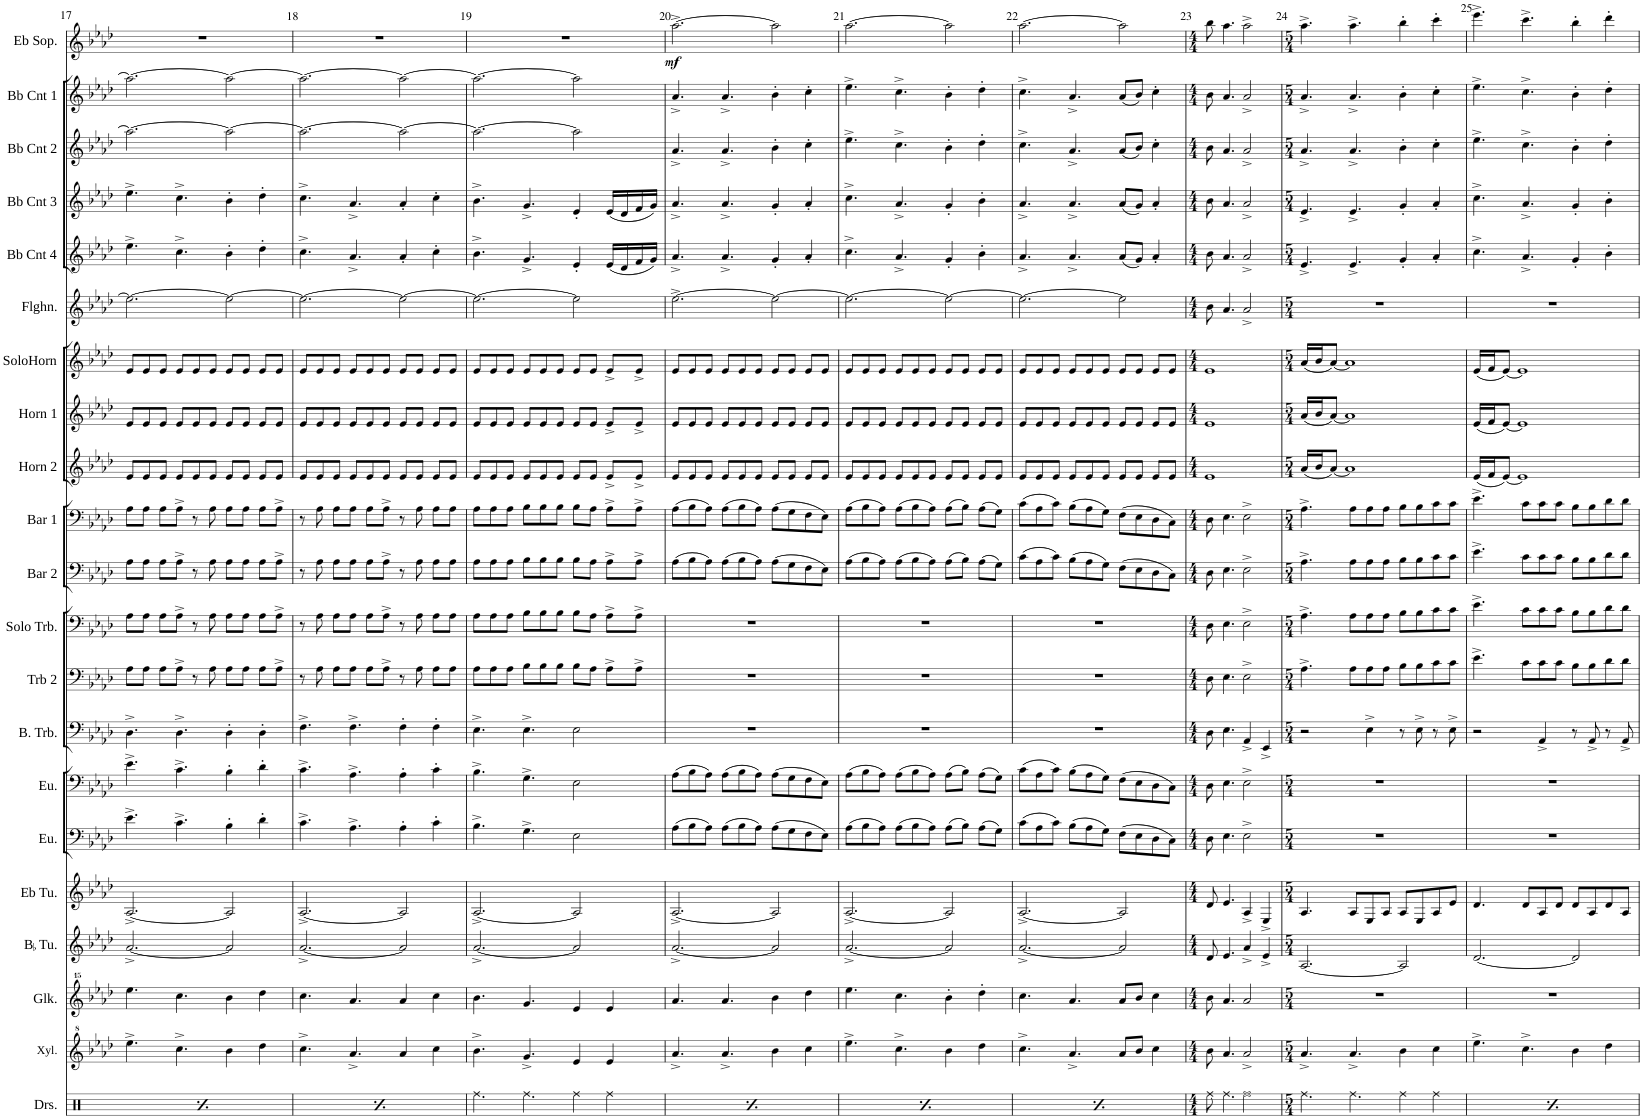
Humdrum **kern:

**kern	**dynam	**kern	**kern	**kern	**kern	**kern	**kern	**kern	**kern	**kern	**kern	**kern	**kern	**kern	**kern	**kern	**kern	**kern	**kern	**kern	**kern	**dynam
*part21	*part21	*part20	*part19	*part18	*part17	*part16	*part15	*part14	*part13	*part12	*part11	*part10	*part9	*part8	*part7	*part6	*part5	*part4	*part3	*part2	*part1	*part1
*staff21	*staff21	*staff20	*staff19	*staff18	*staff17	*staff16	*staff15	*staff14	*staff13	*staff12	*staff11	*staff10	*staff9	*staff8	*staff7	*staff6	*staff5	*staff4	*staff3	*staff2	*staff1	*staff1
*I"Drumset	*	*I"Xylophone	*I"Glockenspiel	*I"BaccidentalFlat Tuba	*I"Eb Tuba	*I"Euphonium	*I"Euphonium	*I"Bass Trombone	*I"Trombone 2	*I"Solo Trombone	*I"Baritone 2	*I"Baritone 1	*I"Horn 2	*I"Horn 1	*I"Solo Horn	*I"Flugelhorn	*I"Bb Cornet 4	*I"Bb Cornet 3	*I"Bb Cornet 2	*I"Bb Cornet 1	*I"Eb Soprano	*
*I'Drs.	*	*I'Xyl.	*I'Glk.	*I'BaccidentalFlat Tu.	*I'Eb Tu.	*I'Eu.	*I'Eu.	*I'B. Trb.	*I'Trb 2	*I'Solo Trb.	*I'Bar 2	*I'Bar 1	*I'Horn 2	*I'Horn 1	*I'SoloHorn	*I'Flghn.	*I'Bb Cnt 4	*I'Bb Cnt 3	*I'Bb Cnt 2	*I'Bb Cnt 1	*I'Eb Sop.	*
!!LO:PB:g=z
*clefX	*	*clefG^2	*clefG^^2	*clefG2	*clefG2	*clefF4	*clefF4	*clefF4	*clefF4	*clefF4	*clefF4	*clefF4	*clefG2	*clefG2	*clefG2	*clefG2	*clefG2	*clefG2	*clefG2	*clefG2	*clefG2	*
*	*	*	*	*	*	*	*	*	*	*	*ITrd4c7	*	*	*ITrd5c9	*ITrd1c2	*ITrd1c2	*ITrd1c2	*ITrd1c2	*ITrd1c2	*ITrd1c2	*ITrd1c2	*
*k[]	*	*k[b-e-a-d-]	*k[b-e-a-d-]	*k[b-e-a-d-]	*k[b-e-a-d-]	*k[b-e-a-d-]	*k[b-e-a-d-]	*k[b-e-a-d-]	*k[b-e-a-d-]	*k[b-e-a-d-]	*k[b-e-a-d-]	*k[b-e-a-d-]	*k[b-e-a-d-]	*k[b-e-a-d-]	*k[b-e-a-d-]	*k[b-e-a-d-]	*k[b-e-a-d-]	*k[b-e-a-d-]	*k[b-e-a-d-]	*k[b-e-a-d-]	*k[b-e-a-d-]	*
*M5/4	*	*M5/4	*M5/4	*M5/4	*M5/4	*M5/4	*M5/4	*M5/4	*M5/4	*M5/4	*M5/4	*M5/4	*M5/4	*M5/4	*M5/4	*M5/4	*M5/4	*M5/4	*M5/4	*M5/4	*M5/4	*
=17	=17	=17	=17	=17	=17	=17	=17	=17	=17	=17	=17	=17	=17	=17	=17	=17	=17	=17	=17	=17	=17	=17
!	!LO:DY:b	!	!	!	!	!	!	!	!	!	!	!	!	!	!	!	!	!	!	!	!	!
4.Rff\	mf	4.eee-^\	4.eeee-\	[2.a-^/	[2.A-^/	4.e-^\	4.e-^\	4.D-^\	8A-\L	8A-\L	8A-\L	8A-\L	8e-/L	8e-/L	8e-/L	2.ee-\_	4.ee-^\	4.ee-^\	2.aa-\_	2.aa-\_	4%5r	.
.	.	.	.	.	.	.	.	.	8A-\J	8A-\J	8A-\J	8A-\J	8e-/	8e-/	8e-/	.	.	.	.	.	.	.
.	.	.	.	.	.	.	.	.	8A-\L	8A-\L	8A-\L	8A-\L	8e-/J	8e-/J	8e-/J	.	.	.	.	.	.	.
4.Rff\	.	4.ccc^\	4.cccc\	.	.	4.c^\	4.c^\	4.D-^\	8A-^\J	8A-^\J	8A-^\J	8A-^\J	8e-/L	8e-/L	8e-/L	.	4.cc^\	4.cc^\	.	.	.	.
.	.	.	.	.	.	.	.	.	8r	8r	8r	8r	8e-/	8e-/	8e-/	.	.	.	.	.	.	.
.	.	.	.	.	.	.	.	.	8A-\	8A-\	8A-\	8A-\	8e-/J	8e-/J	8e-/J	.	.	.	.	.	.	.
4Rff\	.	4bb-\	4bbb-\	2a-/]	2A-/]	4B-'\	4B-'\	4D-'\	8A-\L	8A-\L	8A-\L	8A-\L	8e-/L	8e-/L	8e-/L	2ee-\_	4b-'\	4b-'\	2aa-\_	2aa-\_	.	.
.	.	.	.	.	.	.	.	.	8A-\J	8A-\J	8A-\J	8A-\J	8e-/J	8e-/J	8e-/J	.	.	.	.	.	.	.
4Rff\	.	4ddd-\	4dddd-\	.	.	4d-'\	4d-'\	4D-'\	8A-\L	8A-\L	8A-\L	8A-\L	8e-/L	8e-/L	8e-/L	.	4dd-'\	4dd-'\	.	.	.	.
.	.	.	.	.	.	.	.	.	8A-^\J	8A-^\J	8A-^\J	8A-^\J	8e-/J	8e-/J	8e-/J	.	.	.	.	.	.	.
=18	=18	=18	=18	=18	=18	=18	=18	=18	=18	=18	=18	=18	=18	=18	=18	=18	=18	=18	=18	=18	=18	=18
!	!LO:DY:b	!	!	!	!	!	!	!	!	!	!	!	!	!	!	!	!	!	!	!	!	!
4.Rff\	mf	4.ccc^\	4.cccc\	[2.a-^/	[2.A-^/	4.c^\	4.c^\	4.F^\	8r	8r	8r	8r	8e-/L	8e-/L	8e-/L	2.ee-\_	4.cc^\	4.cc^\	2.aa-\_	2.aa-\_	4%5r	.
.	.	.	.	.	.	.	.	.	8A-\	8A-\	8A-\	8A-\	8e-/	8e-/	8e-/	.	.	.	.	.	.	.
.	.	.	.	.	.	.	.	.	8A-\L	8A-\L	8A-\L	8A-\L	8e-/J	8e-/J	8e-/J	.	.	.	.	.	.	.
4.Rff\	.	4.aa-^/	4.aaa-/	.	.	4.A-^\	4.A-^\	4.F^\	8A-\J	8A-\J	8A-\J	8A-\J	8e-/L	8e-/L	8e-/L	.	4.a-^/	4.a-^/	.	.	.	.
.	.	.	.	.	.	.	.	.	8A-\L	8A-\L	8A-\L	8A-\L	8e-/	8e-/	8e-/	.	.	.	.	.	.	.
.	.	.	.	.	.	.	.	.	8A-^\J	8A-^\J	8A-^\J	8A-^\J	8e-/J	8e-/J	8e-/J	.	.	.	.	.	.	.
4Rff\	.	4aa-/	4aaa-/	2a-/]	2A-/]	4A-'\	4A-'\	4F'\	8r	8r	8r	8r	8e-/L	8e-/L	8e-/L	2ee-\_	4a-'/	4a-'/	2aa-\_	2aa-\_	.	.
.	.	.	.	.	.	.	.	.	8A-\	8A-\	8A-\	8A-\	8e-/J	8e-/J	8e-/J	.	.	.	.	.	.	.
4Rff\	.	4ccc\	4cccc\	.	.	4c'\	4c'\	4F'\	8A-\L	8A-\L	8A-\L	8A-\L	8e-/L	8e-/L	8e-/L	.	4cc'\	4cc'\	.	.	.	.
.	.	.	.	.	.	.	.	.	8A-\J	8A-\J	8A-\J	8A-\J	8e-/J	8e-/J	8e-/J	.	.	.	.	.	.	.
=19	=19	=19	=19	=19	=19	=19	=19	=19	=19	=19	=19	=19	=19	=19	=19	=19	=19	=19	=19	=19	=19	=19
4.Rff\	.	4.bb-^\	4.bbb-\	[2.a-^/	[2.A-^/	4.B-^\	4.B-^\	4.E-^\	8A-\L	8A-\L	8A-\L	8A-\L	8e-/L	8e-/L	8e-/L	2.ee-\_	4.b-^\	4.b-^\	2.aa-\_	2.aa-\_	4%5r	.
.	.	.	.	.	.	.	.	.	8A-\	8A-\	8A-\	8A-\	8e-/	8e-/	8e-/	.	.	.	.	.	.	.
.	.	.	.	.	.	.	.	.	8A-\J	8A-\J	8A-\J	8A-\J	8e-/J	8e-/J	8e-/J	.	.	.	.	.	.	.
4.Rff\	.	4.gg^/	4.ggg/	.	.	4.G^\	4.G^\	4.E-^\	8B-\L	8B-\L	8B-\L	8B-\L	8e-/L	8e-/L	8e-/L	.	4.g^/	4.g^/	.	.	.	.
.	.	.	.	.	.	.	.	.	8B-\	8B-\	8B-\	8B-\	8e-/	8e-/	8e-/	.	.	.	.	.	.	.
.	.	.	.	.	.	.	.	.	8B-\J	8B-\J	8B-\J	8B-\J	8e-/J	8e-/J	8e-/J	.	.	.	.	.	.	.
4Rff\	.	4ee-/	4eee-/	2a-/]	2A-/]	2E-\	2E-\	2E-\	8B-\L	8B-\L	8B-\L	8B-\L	8e-/L	8e-/L	8e-/L	2ee-\]	4e-'/	4e-'/	2aa-\]	2aa-\]	.	.
.	.	.	.	.	.	.	.	.	8A-\J	8A-\J	8A-\J	8A-\J	8e-/J	8e-/J	8e-/J	.	.	.	.	.	.	.
4Rff\	.	4ee-/	4eee-/	.	.	.	.	.	8A-^\L	8A-^\L	8A-^\L	8A-^\L	8e-^/L	8e-^/L	8e-^/L	.	(16e-/LL	(16e-/LL	.	.	.	.
.	.	.	.	.	.	.	.	.	.	.	.	.	.	.	.	.	16d-/	16d-/	.	.	.	.
.	.	.	.	.	.	.	.	.	8A-^\J	8A-^\J	8A-^\J	8A-^\J	8e-^/J	8e-^/J	8e-^/J	.	16f/	16f/	.	.	.	.
.	.	.	.	.	.	.	.	.	.	.	.	.	.	.	.	.	16g/JJ)	16g/JJ)	.	.	.	.
=20	=20	=20	=20	=20	=20	=20	=20	=20	=20	=20	=20	=20	=20	=20	=20	=20	=20	=20	=20	=20	=20	=20
!	!	!	!	!	!	!	!	!	!	!	!	!	!	!	!	!	!	!	!	!	!	!LO:DY:b
4.Rff\	.	4.aa-^/	4.aaa-/	[2.a-^/	[2.A-^/	(8A-\L	(8A-\L	4%5r	4%5r	4%5r	(8A-\L	(8A-\L	8e-/L	8e-/L	8e-/L	[2.ee-^\	4.a-^/	4.a-^/	4.a-^/	4.a-^/	[2.aa-^\	mf
.	.	.	.	.	.	8B-\	8B-\	.	.	.	8B-\	8B-\	8e-/	8e-/	8e-/	.	.	.	.	.	.	.
.	.	.	.	.	.	8A-\J)	8A-\J)	.	.	.	8A-\J)	8A-\J)	8e-/J	8e-/J	8e-/J	.	.	.	.	.	.	.
4.Rff\	.	4.aa-^/	4.aaa-/	.	.	(8A-\L	(8A-\L	.	.	.	(8A-\L	(8A-\L	8e-/L	8e-/L	8e-/L	.	4.a-^/	4.a-^/	4.a-^/	4.a-^/	.	.
.	.	.	.	.	.	8B-\	8B-\	.	.	.	8B-\	8B-\	8e-/	8e-/	8e-/	.	.	.	.	.	.	.
.	.	.	.	.	.	8A-\J)	8A-\J)	.	.	.	8A-\J)	8A-\J)	8e-/J	8e-/J	8e-/J	.	.	.	.	.	.	.
4Rff\	.	4bb-\	4bbb-\	2a-/]	2A-/]	(8A-\L	(8A-\L	.	.	.	(8A-\L	(8A-\L	8e-/L	8e-/L	8e-/L	2ee-\_	4g'/	4g'/	4b-'\	4b-'\	2aa-\]	.
.	.	.	.	.	.	8G\	8G\	.	.	.	8G\	8G\	8e-/J	8e-/J	8e-/J	.	.	.	.	.	.	.
4Rff\	.	4ccc\	4dddd-\	.	.	8F\	8F\	.	.	.	8F\	8F\	8e-/L	8e-/L	8e-/L	.	4a-'/	4a-'/	4cc'\	4cc'\	.	.
.	.	.	.	.	.	8E-\J)	8E-\J)	.	.	.	8E-\J)	8E-\J)	8e-/J	8e-/J	8e-/J	.	.	.	.	.	.	.
=21	=21	=21	=21	=21	=21	=21	=21	=21	=21	=21	=21	=21	=21	=21	=21	=21	=21	=21	=21	=21	=21	=21
4.Rff\	.	4.eee-^\	4.eeee-\	[2.a-^/	[2.A-^/	(8A-\L	(8A-\L	4%5r	4%5r	4%5r	(8A-\L	(8A-\L	8e-/L	8e-/L	8e-/L	2.ee-\_	4.cc^\	4.cc^\	4.ee-^\	4.ee-^\	[2.aa-\	.
.	.	.	.	.	.	8B-\	8B-\	.	.	.	8B-\	8B-\	8e-/	8e-/	8e-/	.	.	.	.	.	.	.
.	.	.	.	.	.	8A-\J)	8A-\J)	.	.	.	8A-\J)	8A-\J)	8e-/J	8e-/J	8e-/J	.	.	.	.	.	.	.
4.Rff\	.	4.ccc^\	4.cccc\	.	.	(8A-\L	(8A-\L	.	.	.	(8A-\L	(8A-\L	8e-/L	8e-/L	8e-/L	.	4.a-^/	4.a-^/	4.cc^\	4.cc^\	.	.
.	.	.	.	.	.	8B-\	8B-\	.	.	.	8B-\	8B-\	8e-/	8e-/	8e-/	.	.	.	.	.	.	.
.	.	.	.	.	.	8A-\J)	8A-\J)	.	.	.	8A-\J)	8A-\J)	8e-/J	8e-/J	8e-/J	.	.	.	.	.	.	.
4Rff\	.	4bb-\	4bbb-'\	2a-/]	2A-/]	(8A-\L	(8A-\L	.	.	.	(8A-\L	(8A-\L	8e-/L	8e-/L	8e-/L	2ee-\_	4g'/	4g'/	4b-'\	4b-'\	2aa-\]	.
.	.	.	.	.	.	8B-\J)	8B-\J)	.	.	.	8B-\J)	8B-\J)	8e-/J	8e-/J	8e-/J	.	.	.	.	.	.	.
4Rff\	.	4ddd-\	4dddd-'\	.	.	(8A-\L	(8A-\L	.	.	.	(8A-\L	(8A-\L	8e-/L	8e-/L	8e-/L	.	4b-'\	4b-'\	4dd-'\	4dd-'\	.	.
.	.	.	.	.	.	8G\J)	8G\J)	.	.	.	8G\J)	8G\J)	8e-/J	8e-/J	8e-/J	.	.	.	.	.	.	.
=22	=22	=22	=22	=22	=22	=22	=22	=22	=22	=22	=22	=22	=22	=22	=22	=22	=22	=22	=22	=22	=22	=22
4.Rff\	.	4.ccc^\	4.cccc\	[2.a-^/	[2.A-^/	(8c\L	(8c\L	4%5r	4%5r	4%5r	(8c\L	(8c\L	8e-/L	8e-/L	8e-/L	2.ee-\_	4.a-^/	4.a-^/	4.cc^\	4.cc^\	[2.aa-\	.
.	.	.	.	.	.	8A-\	8A-\	.	.	.	8A-\	8A-\	8e-/	8e-/	8e-/	.	.	.	.	.	.	.
.	.	.	.	.	.	8c\J)	8c\J)	.	.	.	8c\J)	8c\J)	8e-/J	8e-/J	8e-/J	.	.	.	.	.	.	.
4.Rff\	.	4.aa-^/	4.aaa-/	.	.	(8B-\L	(8B-\L	.	.	.	(8B-\L	(8B-\L	8e-/L	8e-/L	8e-/L	.	4.a-^/	4.a-^/	4.a-^/	4.a-^/	.	.
.	.	.	.	.	.	8A-\	8A-\	.	.	.	8A-\	8A-\	8e-/	8e-/	8e-/	.	.	.	.	.	.	.
.	.	.	.	.	.	8G\J)	8G\J)	.	.	.	8G\J)	8G\J)	8e-/J	8e-/J	8e-/J	.	.	.	.	.	.	.
4Rff\	.	8aa-/L	8aaa-/L	2a-/]	2A-/]	(8F\L	(8F\L	.	.	.	(8F\L	(8F\L	8e-/L	8e-/L	8e-/L	2ee-\]	(8a-/L	(8a-/L	(8a-/L	(8a-/L	2aa-\]	.
.	.	8bb-/J	8bbb-/J	.	.	8E-\	8E-\	.	.	.	8E-\	8E-\	8e-/J	8e-/J	8e-/J	.	8g/J)	8g/J)	8b-/J)	8b-/J)	.	.
4Rff\	.	4ccc\	4cccc\	.	.	8D-\	8D-\	.	.	.	8D-\	8D-\	8e-/L	8e-/L	8e-/L	.	4a-'/	4a-'/	4cc'\	4cc'\	.	.
.	.	.	.	.	.	8C\J)	8C\J)	.	.	.	8C\J)	8C\J)	8e-/J	8e-/J	8e-/J	.	.	.	.	.	.	.
=23	=23	=23	=23	=23	=23	=23	=23	=23	=23	=23	=23	=23	=23	=23	=23	=23	=23	=23	=23	=23	=23	=23
*M4/4	*	*M4/4	*M4/4	*M4/4	*M4/4	*M4/4	*M4/4	*M4/4	*M4/4	*M4/4	*M4/4	*M4/4	*M4/4	*M4/4	*M4/4	*M4/4	*M4/4	*M4/4	*M4/4	*M4/4	*M4/4	*
8Rff\	.	8bb-\	8bbb-\	8d-/	8d-/	8D-\	8D-\	8D-\	8D-\	8D-\	8D-\	8D-\	1e-	1e-	1e-	8b-\	8b-\	8b-\	8b-\	8b-\	8bb-\	.
4.Rff\	.	4.aa-/	4.aaa-/	4.e-/	4.e-/	4.E-\	4.E-\	4.E-\	4.E-\	4.E-\	4.E-\	4.E-\	.	.	.	4.a-/	4.a-/	4.a-/	4.a-/	4.a-/	4.aa-\	.
2Rff\	.	2aa-^/	2aaa-/	4a-^/	4A-^/	2E-^\	2E-^\	4AA-^/	2E-^\	2E-^\	2E-^\	2E-^\	.	.	.	2a-^/	2a-^/	2a-^/	2a-^/	2a-^/	2aa-^\	.
.	.	.	.	4e-^/	4E-^/	.	.	4EE-^/	.	.	.	.	.	.	.	.	.	.	.	.	.	.
=24	=24	=24	=24	=24	=24	=24	=24	=24	=24	=24	=24	=24	=24	=24	=24	=24	=24	=24	=24	=24	=24	=24
*M5/4	*	*M5/4	*M5/4	*M5/4	*M5/4	*M5/4	*M5/4	*M5/4	*M5/4	*M5/4	*M5/4	*M5/4	*M5/4	*M5/4	*M5/4	*M5/4	*M5/4	*M5/4	*M5/4	*M5/4	*M5/4	*
4.Rff\	.	4.aa-^/	4%5r	[2.A-/	4.A-/	4%5r	4%5r	2r	4.A-^\	4.A-^\	4.A-^\	4.A-^\	(16a-/LL	(16a-/LL	(16a-/LL	4%5r	4.e-^/	4.e-^/	4.a-^/	4.a-^/	4.aa-^\	.
.	.	.	.	.	.	.	.	.	.	.	.	.	16b-/J	16b-/J	16b-/J	.	.	.	.	.	.	.
.	.	.	.	.	.	.	.	.	.	.	.	.	[8a-/J)	[8a-/J)	[8a-/J)	.	.	.	.	.	.	.
.	.	.	.	.	.	.	.	.	.	.	.	.	1a-]	1a-]	1a-]	.	.	.	.	.	.	.
4.Rff\	.	4.aa-^/	.	.	8A-/L	.	.	.	8A-\L	8A-\L	8A-\L	8A-\L	.	.	.	.	4.e-^/	4.e-^/	4.a-^/	4.a-^/	4.aa-^\	.
.	.	.	.	.	8E-/	.	.	4E-^\	8A-\	8A-\	8A-\	8A-\	.	.	.	.	.	.	.	.	.	.
.	.	.	.	.	8A-/J	.	.	.	8A-\J	8A-\J	8A-\J	8A-\J	.	.	.	.	.	.	.	.	.	.
4Rff\	.	4bb-\	.	2A-/]	8A-/L	.	.	8r	8B-\L	8B-\L	8B-\L	8B-\L	.	.	.	.	4g'/	4g'/	4b-'\	4b-'\	4bb-'\	.
.	.	.	.	.	8E-/	.	.	8E-^\	8B-\	8B-\	8B-\	8B-\	.	.	.	.	.	.	.	.	.	.
4Rff\	.	4ccc\	.	.	8A-/	.	.	8r	8c\	8c\	8c\	8c\	.	.	.	.	4a-'/	4a-'/	4cc'\	4cc'\	4ccc'\	.
.	.	.	.	.	8e-/J	.	.	8E-^\	8c\J	8c\J	8c\J	8c\J	.	.	.	.	.	.	.	.	.	.
=25	=25	=25	=25	=25	=25	=25	=25	=25	=25	=25	=25	=25	=25	=25	=25	=25	=25	=25	=25	=25	=25	=25
4.Rff\	.	4.eee-^\	4%5r	[2.d-/	4.d-/	4%5r	4%5r	2r	4.e-^\	4.e-^\	4.e-^\	4.e-^\	(16e-/LL	(16e-/LL	(16e-/LL	4%5r	4.cc^\	4.cc^\	4.ee-^\	4.ee-^\	4.eee-^\	.
.	.	.	.	.	.	.	.	.	.	.	.	.	16f/J	16f/J	16f/J	.	.	.	.	.	.	.
.	.	.	.	.	.	.	.	.	.	.	.	.	[8e-/J)	[8e-/J)	[8e-/J)	.	.	.	.	.	.	.
.	.	.	.	.	.	.	.	.	.	.	.	.	1e-]	1e-]	1e-]	.	.	.	.	.	.	.
4.Rff\	.	4.ccc^\	.	.	8d-/L	.	.	.	8c\L	8c\L	8c\L	8c\L	.	.	.	.	4.a-^/	4.a-^/	4.cc^\	4.cc^\	4.ccc^\	.
.	.	.	.	.	8A-/	.	.	4AA-^/	8c\	8c\	8c\	8c\	.	.	.	.	.	.	.	.	.	.
.	.	.	.	.	8d-/J	.	.	.	8c\J	8c\J	8c\J	8c\J	.	.	.	.	.	.	.	.	.	.
4Rff\	.	4bb-\	.	2d-/]	8d-/L	.	.	8r	8B-\L	8B-\L	8B-\L	8B-\L	.	.	.	.	4g'/	4g'/	4b-'\	4b-'\	4bb-'\	.
.	.	.	.	.	8A-/	.	.	8AA-^/	8B-\	8B-\	8B-\	8B-\	.	.	.	.	.	.	.	.	.	.
4Rff\	.	4ddd-\	.	.	8d-/	.	.	8r	8d-\	8d-\	8d-\	8d-\	.	.	.	.	4b-'\	4b-'\	4dd-'\	4dd-'\	4ddd-'\	.
.	.	.	.	.	8A-/J	.	.	8AA-^/	8d-\J	8d-\J	8d-\J	8d-\J	.	.	.	.	.	.	.	.	.	.
=	=	=	=	=	=	=	=	=	=	=	=	=	=	=	=	=	=	=	=	=	=	=
*-	*-	*-	*-	*-	*-	*-	*-	*-	*-	*-	*-	*-	*-	*-	*-	*-	*-	*-	*-	*-	*-	*-
